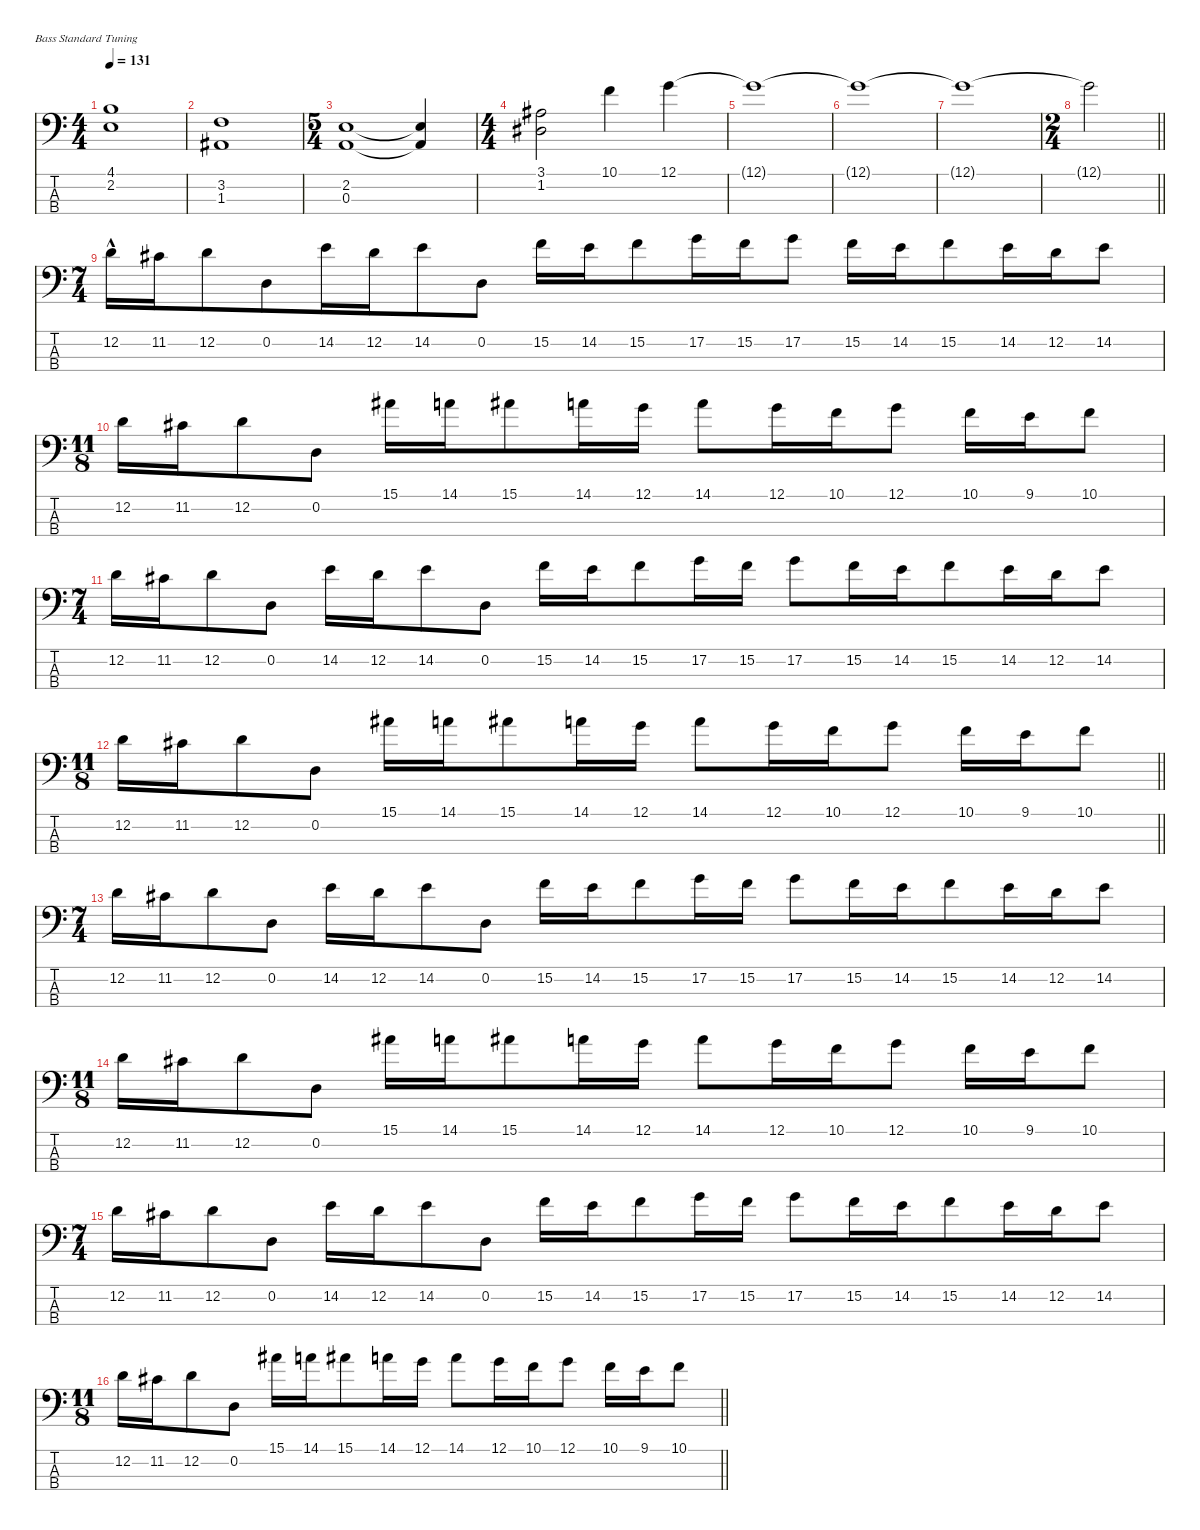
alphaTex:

\defaultSystemsLayout 4
\hideDynamics
\bracketExtendMode nobrackets
\singleTrackTrackNamePolicy hidden
\multiTrackTrackNamePolicy hidden
\otherSystemsTrackNameOrientation horizontal
\track ("Basse" "el.bs.") {defaultSystemsLayout 4 instrument electricbassfinger}
\staff {score tabs}
\tuning (G2 D2 A1 E1)
\ts (4 4)
\beaming (8 2 2 2 2)
\tempo 131
\clef f4
\ks c
(4.1 2.2).1{dy f instrument electricbassfinger beam Down} |
(3.2 1.3{acc #}).1{beam Up} |
\ts (5 4)
\beaming (8 6 4)
(2.2 0.3).1{beam Up} (2.2{t} 0.3{t}).4{beam Up} |
\ts (4 4)
\beaming (8 2 2 2 2)
(3.1{acc #} 1.2{acc #}).2{beam Down} 10.1.4{beam Down} 12.1.4{beam Down} |
12.1{t}.1{beam Down} |
12.1{t}.1{beam Down} |
12.1{t}.1{beam Down} |
\ts (2 4)
\beaming (8 2 2)
\barLineRight lightlight
12.1{t}.2{beam Down} |
\ts (7 4)
\beaming (8 6 4 4)
12.2{hac}.16{beam Down} 11.2{acc #}.16{dy fff beam Down} 12.2.8{beam Down} 0.2.8{dy f beam Down} 14.2.16{beam Down} 12.2.16{beam Down} 14.2.8{beam Down} 0.2.8{beam Down} 15.2.16{beam Down} 14.2.16{beam Down} 15.2.8{beam Down} 17.2.16{beam Down} 15.2.16{beam Down} 17.2.8{beam Down} 15.2.16{beam Down} 14.2.16{beam Down} 15.2.8{beam Down} 14.2.16{beam Down} 12.2.16{beam Down} 14.2.8{beam Down} |
\ts (11 8)
\beaming (8 3 3 3 2)
12.2.16{beam Down} 11.2{acc #}.16{beam Down} 12.2.8{beam Down} 0.2.8{beam Down} 15.1{acc #}.16{beam Down} 14.1.16{beam Down} 15.1{acc #}.8{beam Down} 14.1.16{beam Down} 12.1.16{beam Down} 14.1.8{beam Down} 12.1.16{beam Down} 10.1.16{beam Down} 12.1.8{beam Down} 10.1.16{beam Down} 9.1.16{beam Down} 10.1.8{beam Down} |
\ts (7 4)
\beaming (8 3 3 3 5)
12.2.16{beam Down} 11.2{acc #}.16{beam Down} 12.2.8{beam Down} 0.2.8{beam Down} 14.2.16{beam Down} 12.2.16{beam Down} 14.2.8{beam Down} 0.2.8{beam Down} 15.2.16{beam Down} 14.2.16{beam Down} 15.2.8{beam Down} 17.2.16{beam Down} 15.2.16{beam Down} 17.2.8{beam Down} 15.2.16{beam Down} 14.2.16{beam Down} 15.2.8{beam Down} 14.2.16{beam Down} 12.2.16{beam Down} 14.2.8{beam Down} |
\ts (11 8)
\beaming (8 3 3 3 2)
\barLineRight lightlight
12.2.16{beam Down} 11.2{acc #}.16{beam Down} 12.2.8{beam Down} 0.2.8{beam Down} 15.1{acc #}.16{beam Down} 14.1.16{beam Down} 15.1{acc #}.8{beam Down} 14.1.16{beam Down} 12.1.16{beam Down} 14.1.8{beam Down} 12.1.16{beam Down} 10.1.16{beam Down} 12.1.8{beam Down} 10.1.16{beam Down} 9.1.16{beam Down} 10.1.8{beam Down} |
\ts (7 4)
\beaming (8 3 3 3 5)
12.2.16{beam Down} 11.2{acc #}.16{beam Down} 12.2.8{beam Down} 0.2.8{beam Down} 14.2.16{beam Down} 12.2.16{beam Down} 14.2.8{beam Down} 0.2.8{beam Down} 15.2.16{beam Down} 14.2.16{beam Down} 15.2.8{beam Down} 17.2.16{beam Down} 15.2.16{beam Down} 17.2.8{beam Down} 15.2.16{beam Down} 14.2.16{beam Down} 15.2.8{beam Down} 14.2.16{beam Down} 12.2.16{beam Down} 14.2.8{beam Down} |
\ts (11 8)
\beaming (8 3 3 3 2)
12.2.16{beam Down} 11.2{acc #}.16{beam Down} 12.2.8{beam Down} 0.2.8{beam Down} 15.1{acc #}.16{beam Down} 14.1.16{beam Down} 15.1{acc #}.8{beam Down} 14.1.16{beam Down} 12.1.16{beam Down} 14.1.8{beam Down} 12.1.16{beam Down} 10.1.16{beam Down} 12.1.8{beam Down} 10.1.16{beam Down} 9.1.16{beam Down} 10.1.8{beam Down} |
\ts (7 4)
\beaming (8 3 3 3 5)
12.2.16{beam Down} 11.2{acc #}.16{beam Down} 12.2.8{beam Down} 0.2.8{beam Down} 14.2.16{beam Down} 12.2.16{beam Down} 14.2.8{beam Down} 0.2.8{beam Down} 15.2.16{beam Down} 14.2.16{beam Down} 15.2.8{beam Down} 17.2.16{beam Down} 15.2.16{beam Down} 17.2.8{beam Down} 15.2.16{beam Down} 14.2.16{beam Down} 15.2.8{beam Down} 14.2.16{beam Down} 12.2.16{beam Down} 14.2.8{beam Down} |
\ts (11 8)
\beaming (8 3 3 3 2)
\barLineRight lightlight
12.2.16{beam Down} 11.2{acc #}.16{beam Down} 12.2.8{beam Down} 0.2.8{beam Down} 15.1{acc #}.16{beam Down} 14.1.16{beam Down} 15.1{acc #}.8{beam Down} 14.1.16{beam Down} 12.1.16{beam Down} 14.1.8{beam Down} 12.1.16{beam Down} 10.1.16{beam Down} 12.1.8{beam Down} 10.1.16{beam Down} 9.1.16{beam Down} 10.1.8{beam Down}
